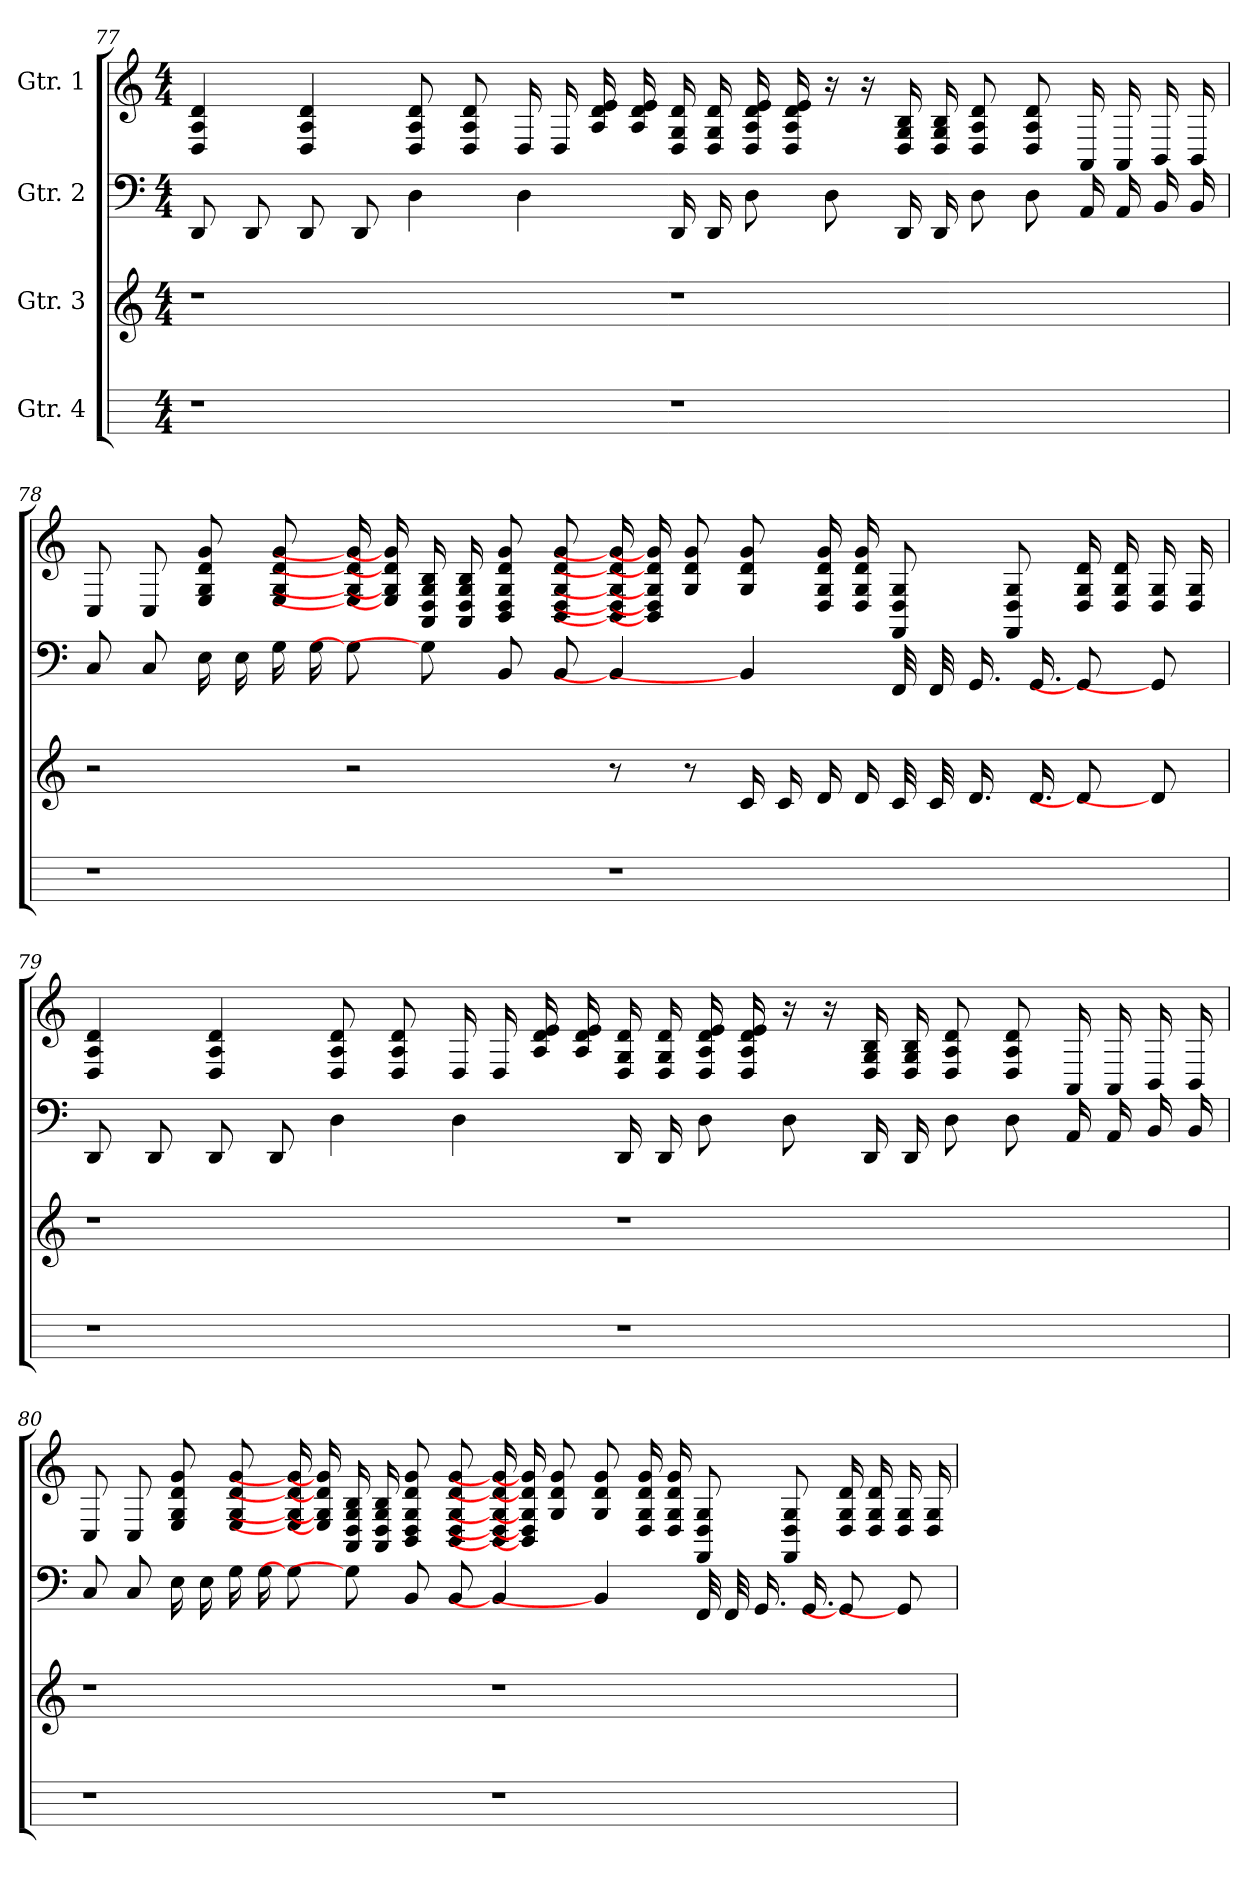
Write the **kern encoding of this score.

**kern	**kern	**kern	**kern
*part4	*part3	*part2	*part1
*staff4	*staff3	*staff2	*staff1
*I"Gtr. 4	*I"Gtr. 3	*I"Gtr. 2	*I"Gtr. 1
*	*	*	*
*k[]	*k[]	*k[]	*k[]
*M4/4	*M4/4	*M4/4	*M4/4
=77	=77	=77	=77
1r	1r	8DD	4d 4A 4D
.	.	8DD	.
.	.	8DD	4d 4A 4D
.	.	8DD	.
.	.	4D	8d 8A 8D
.	.	.	8d 8A 8D
.	.	4D	16D
.	.	.	16D
.	.	.	16e 16d 16A
.	.	.	16e 16d 16A
1r	1r	16DD	16d 16G 16D
.	.	16DD	16d 16G 16D
.	.	8D	16e 16d 16A 16D
.	.	.	16e 16d 16A 16D
.	.	8D	16r
.	.	.	16r
.	.	16DD	16B 16G 16D
.	.	16DD	16B 16G 16D
.	.	8D	8d 8A 8D
.	.	8D	8d 8A 8D
.	.	16AA	16AA
.	.	16AA	16AA
.	.	16BB	16BB
.	.	16BB	16BB
=78	=78	=78	=78
1r	2r	8C	8C
.	.	8C	8C
.	.	16E	8g 8d 8G 8E
.	.	16E	.
.	.	16G	8g 8d 8G 8E
.	.	16G	.
.	2r	8G]	16g] 16d] 16G] 16E]
.	.	.	16g] 16d] 16G] 16E]
.	.	8G]	16B 16G 16D 16AA
.	.	.	16B 16G 16D 16AA
.	.	8BB	8g 8d 8G 8D 8BB
.	.	8BB	8g 8d 8G 8D 8BB
1r	8r	4BB]	16g] 16d] 16G] 16D] 16BB]
.	.	.	16g] 16d] 16G] 16D] 16BB]
.	8r	.	8g 8d 8G
.	16c	4BB]	8g 8d 8G
.	16c	.	.
.	16d	.	16g 16d 16G 16D
.	16d	.	16g 16d 16G 16D
.	32c	32FF	8G 8D 8FF
.	32c	32FF	.
.	16.d	16.GG	.
.	.	.	8G 8D 8FF
.	16.d	16.GG	.
.	8d]	8GG]	16d 16G 16D
.	.	.	16d 16G 16D
.	8d]	8GG]	16G 16D
.	.	.	16G 16D
=79	=79	=79	=79
1r	1r	8DD	4d 4A 4D
.	.	8DD	.
.	.	8DD	4d 4A 4D
.	.	8DD	.
.	.	4D	8d 8A 8D
.	.	.	8d 8A 8D
.	.	4D	16D
.	.	.	16D
.	.	.	16e 16d 16A
.	.	.	16e 16d 16A
1r	1r	16DD	16d 16G 16D
.	.	16DD	16d 16G 16D
.	.	8D	16e 16d 16A 16D
.	.	.	16e 16d 16A 16D
.	.	8D	16r
.	.	.	16r
.	.	16DD	16B 16G 16D
.	.	16DD	16B 16G 16D
.	.	8D	8d 8A 8D
.	.	8D	8d 8A 8D
.	.	16AA	16AA
.	.	16AA	16AA
.	.	16BB	16BB
.	.	16BB	16BB
=80	=80	=80	=80
1r	1r	8C	8C
.	.	8C	8C
.	.	16E	8g 8d 8G 8E
.	.	16E	.
.	.	16G	8g 8d 8G 8E
.	.	16G	.
.	.	8G]	16g] 16d] 16G] 16E]
.	.	.	16g] 16d] 16G] 16E]
.	.	8G]	16B 16G 16D 16AA
.	.	.	16B 16G 16D 16AA
.	.	8BB	8g 8d 8G 8D 8BB
.	.	8BB	8g 8d 8G 8D 8BB
1r	1r	4BB]	16g] 16d] 16G] 16D] 16BB]
.	.	.	16g] 16d] 16G] 16D] 16BB]
.	.	.	8g 8d 8G
.	.	4BB]	8g 8d 8G
.	.	.	16g 16d 16G 16D
.	.	.	16g 16d 16G 16D
.	.	32FF	8G 8D 8FF
.	.	32FF	.
.	.	16.GG	.
.	.	.	8G 8D 8FF
.	.	16.GG	.
.	.	8GG]	16d 16G 16D
.	.	.	16d 16G 16D
.	.	8GG]	16G 16D
.	.	.	16G 16D
=	=	=	=
*-	*-	*-	*-
